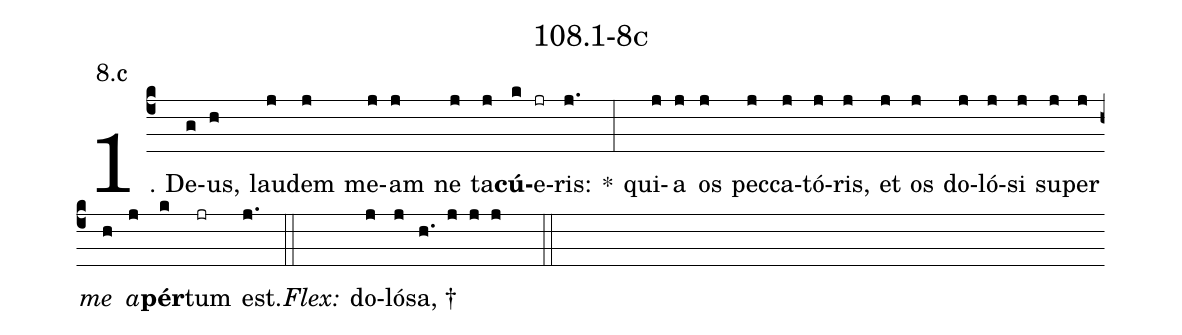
name: 108.1-8c;
annotation: 8.c;
%%
(c4)1. De(g)us,(h) lau(j)dem(j) me(j)am(j) ne(j) ta(j)<b>cú</b>(k)e(jr)ris:(j.) *(:) qui(j)a(j) os(j) pec(j)ca(j)tó(j)ris,(j) et(j) os(j) do(j)ló(j)si(j) su(j)per(j) <i>me</i>(h) <i>a</i>(j)<b>pér</b>(k)tum(jr) est.(j.) (::)
<i>Flex:</i>()  do(j)ló(j)sa, †(h. j j j  ::)
